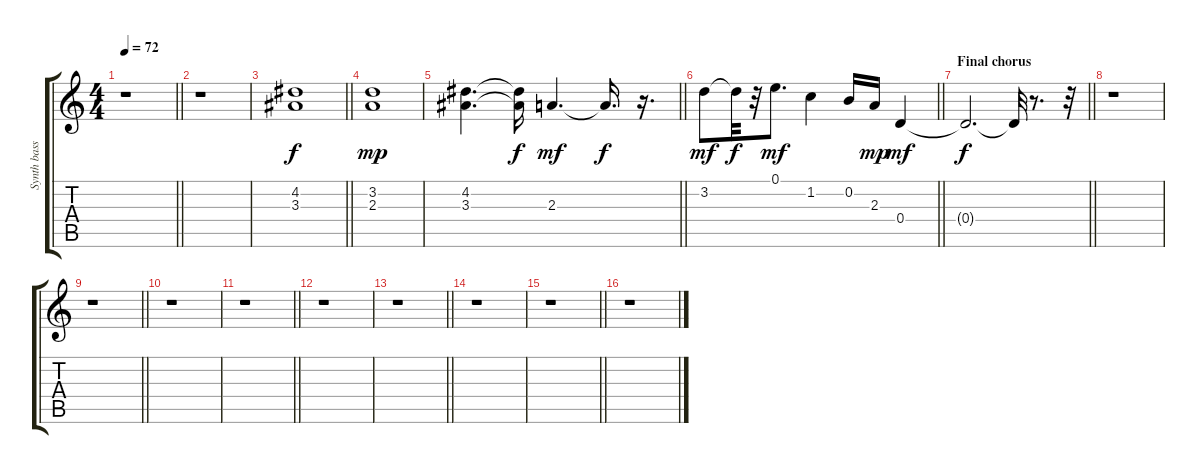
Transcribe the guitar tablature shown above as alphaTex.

\track ("Synth bass" "Synth bass") {instrument synthbass2}
\staff {score tabs}
\tuning (E4 B3 G3 D3 A2 E2) {hide}
\ts (4 4)
\tempo 72
\clef g2
\barLineRight lightlight
\ks c
r.1{dy f} |
r.1 |
\barLineRight lightlight
(4.2 3.3).1 |
(3.2 2.3).1{dy mp} |
\barLineRight lightlight
(4.2 3.3).4{d} (4.2{t} 3.3{t}).16{dy f} 2.3.4{d dy mf} 2.3{t}.16{d dy f} r.16{d} |
\barLineRight lightlight
3.2.8{dy mf} 3.2{t}.32{dy f} r.32 0.1.8{d dy mf} 1.2.4 0.2.16 2.3.16{dy mp} 0.4.4{dy mf} |
\section ("" "Final chorus")
\barLineRight lightlight
0.4{t}.2{d dy f} 0.4{t}.32 r.8{d} r.32 |
r.1 |
\barLineRight lightlight
r.1 |
r.1 |
\barLineRight lightlight
r.1 |
r.1 |
\barLineRight lightlight
r.1 |
r.1 |
\barLineRight lightlight
r.1 |
r.1
